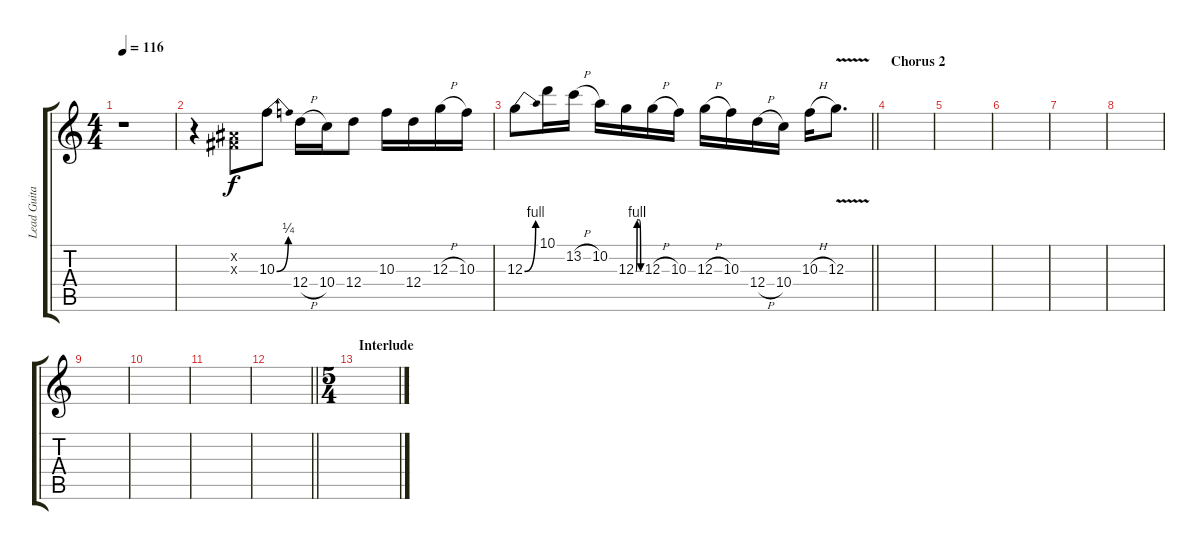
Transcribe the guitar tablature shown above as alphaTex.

\track ("Lead Guitar" "Lead Guita") {instrument overdrivenguitar}
\staff {score tabs}
\tuning (E4 B3 G3 D3 A2 E2) {hide}
\ts (4 4)
\tempo 116
\clef g2
\ks c
r.1{dy f} |
r.4 (-1.2{x} -1.3{x}).8 10.3{be (bend 0 0 60 1)}.8 12.4{h}.16 10.4.16 12.4.8 10.3.16 12.4.16 12.3{h}.16 10.3.16 |
\barLineRight lightlight
12.3{be (bend 0 0 60 4)}.8 10.1.16 13.2{h}.16 10.2.16 12.3{be (custom 0 0 15 4 30 4 45 4 60 0)}.16 12.3{h}.16 10.3.16 12.3{h}.16 10.3.16 12.4{h}.16 10.4.16 10.3{h}.16 12.3{v}.8{d} |
\section ("" "Chorus 2")
|
|
|
|
|
|
|
|
\barLineRight lightlight
|
\ts (5 4)
\section ("" "Interlude")
